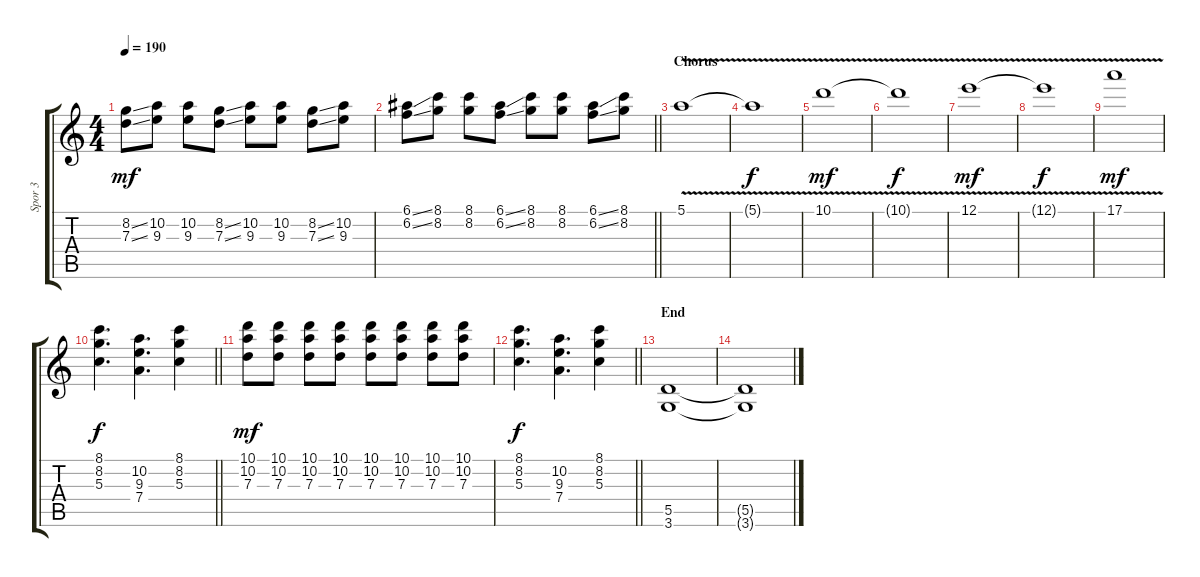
\track ("Spor 3" "Spor 3") {instrument overdrivenguitar}
\staff {score tabs}
\tuning (E4 B3 G3 D3 A2 E2) {hide}
\ts (4 4)
\tempo 190
\clef g2
\ks c
(8.2{ss} 7.3{ss}).8{dy mf} (10.2 9.3).8 (10.2 9.3).8 (8.2{ss} 7.3{ss}).8 (10.2 9.3).8 (10.2 9.3).8 (8.2{ss} 7.3{ss}).8 (10.2 9.3).8 |
\barLineRight lightlight
(6.1{ss} 6.2{ss}).8 (8.1 8.2).8 (8.1 8.2).8 (6.1{ss} 6.2{ss}).8 (8.1 8.2).8 (8.1 8.2).8 (6.1{ss} 6.2{ss}).8 (8.1 8.2).8 |
\section ("" "Chorus")
5.1{v}.1{volume 8} |
5.1{t}.1{dy f} |
10.1{v}.1{dy mf} |
10.1{t}.1{dy f} |
12.1{v}.1{dy mf} |
12.1{t}.1{dy f} |
17.1{v}.1{dy mf} |
\barLineRight lightlight
(8.1 8.2 5.3).4{d dy f} (10.2 9.3 7.4).4{d} (8.1 8.2 5.3).4 |
(10.1 10.2 7.3).8{dy mf volume 4} (10.1 10.2 7.3).8 (10.1 10.2 7.3).8 (10.1 10.2 7.3).8 (10.1 10.2 7.3).8 (10.1 10.2 7.3).8 (10.1 10.2 7.3).8 (10.1 10.2 7.3).8 |
\barLineRight lightlight
(8.1 8.2 5.3).4{d dy f} (10.2 9.3 7.4).4{d} (8.1 8.2 5.3).4 |
\section ("" "End")
(5.5 3.6).1 |
(5.5{t} 3.6{t}).1
